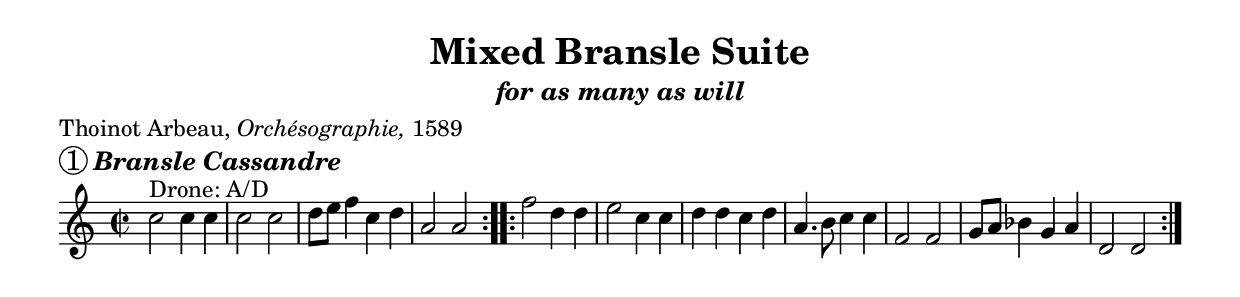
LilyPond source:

\include "music/include/fb_functions.ly"
%#(set-global-staff-size 18)
\include "english.ly"
%#(set-default-paper-size "letter")




  \header{
    title = "Mixed Bransle Suite"
    subtitle = \markup \large \italic "for as many as will"
    poet = \arbeauSource
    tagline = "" 
  }

  % CASSANDRA
  \score {
    \new Staff \relative c'' {
      \time 2/2
      \key c \major
      \repeat volta 2 {

        c2^\markup{Drone: A/D} c4 c |
        c2 c |
        d8 e f4 c d |
        a2 a 
      }
      \repeat volta 2 {
        f' d4 d e2 c4 c |
        d d c d a4. b8 c4 c |
        f,2 f |
        g8 a bf4 g a |
        d,2 d 
      }
    }

    \header { piece = \markup { \huge \circle  1 \large \italic { \bold{Bransle Cassandre} } } }
    \layout { indent = 0\mm }
  }




\version "2.10.10"  % necessary for upgrading to future LilyPond versions.

